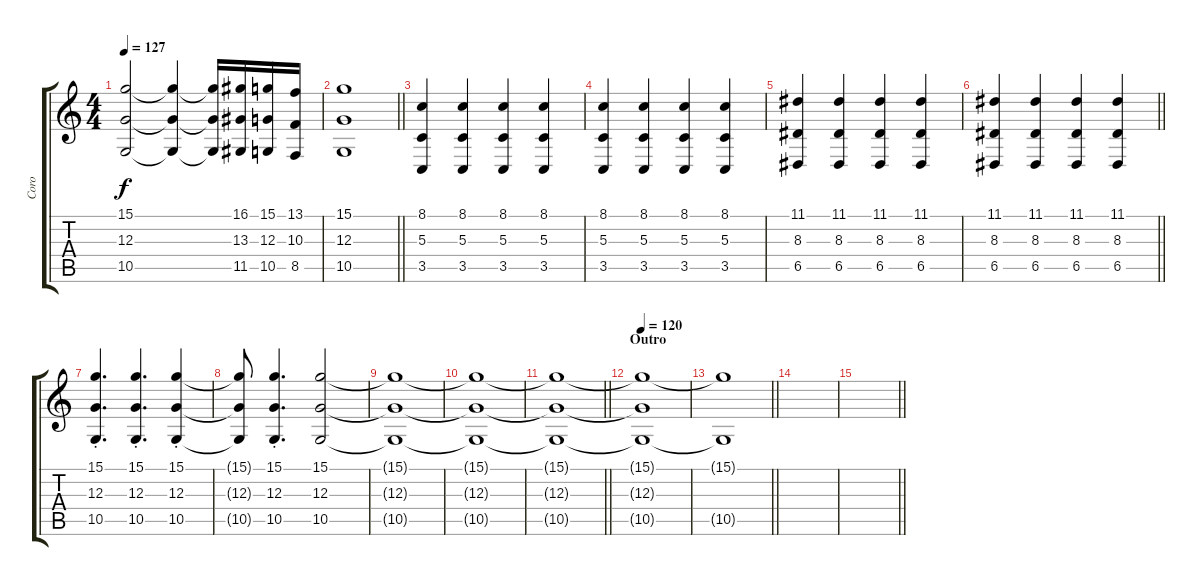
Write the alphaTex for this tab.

\track ("Coro" "Coro") {instrument choiraahs}
\staff {score tabs}
\tuning (E4 B3 G3 D3 A2 E2) {hide}
\ts (4 4)
\tempo 127
\clef g2
\ks c
(15.1 12.3 10.5).2{dy f} (15.1{t} 12.3{t} 10.5{t}).4 (15.1{t} 12.3{t} 10.5{t}).16 (16.1 13.3 11.5).16 (15.1 12.3 10.5).16 (13.1 10.3 8.5).16 |
\barLineRight lightlight
(15.1 12.3 10.5).1 |
(8.1 5.3 3.5).4 (8.1 5.3 3.5).4 (8.1 5.3 3.5).4 (8.1 5.3 3.5).4 |
(8.1 5.3 3.5).4 (8.1 5.3 3.5).4 (8.1 5.3 3.5).4 (8.1 5.3 3.5).4 |
(11.1 8.3 6.5).4 (11.1 8.3 6.5).4 (11.1 8.3 6.5).4 (11.1 8.3 6.5).4 |
\barLineRight lightlight
(11.1 8.3 6.5).4 (11.1 8.3 6.5).4 (11.1 8.3 6.5).4 (11.1 8.3 6.5).4 |
(15.1{st} 12.3{st} 10.5{st}).4{d} (15.1{st} 12.3{st} 10.5{st}).4{d} (15.1{st} 12.3{st} 10.5{st}).4 |
(15.1{t} 12.3{t} 10.5{t}).8 (15.1{st} 12.3{st} 10.5{st}).4{d} (15.1 12.3 10.5).2 |
(15.1{t} 12.3{t} 10.5{t}).1{volume 0} |
(15.1{t} 12.3{t} 10.5{t}).1 |
\barLineRight lightlight
(15.1{t} 12.3{t} 10.5{t}).1 |
\section ("" "Outro")
\tempo 120
(15.1{t} 12.3{t} 10.5{t}).1 |
\barLineRight lightlight
(15.1{t} 10.5{t}).1 |
|
\barLineRight lightlight
